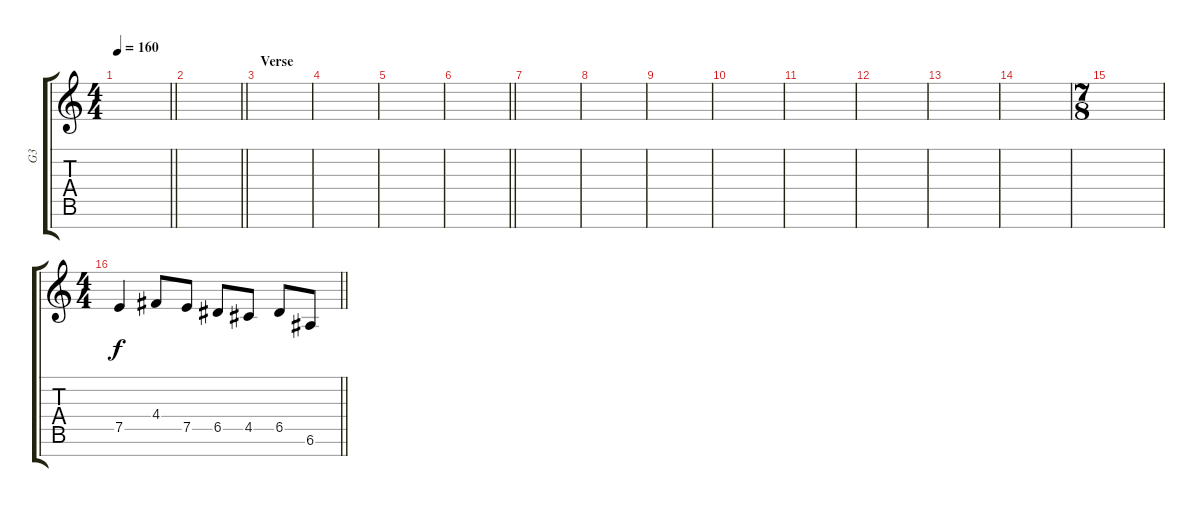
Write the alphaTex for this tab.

\track ("G3" "G3") {instrument distortionguitar}
\staff {score tabs}
\tuning (E4 B3 G3 D3 A2 E2 B1) {hide}
\ts (4 4)
\tempo 160
\clef g2
\barLineRight lightlight
\ks c
|
\barLineRight lightlight
|
\section ("" "Verse")
|
|
|
\barLineRight lightlight
|
|
|
|
|
|
|
|
|
\ts (7 8)
|
\ts (4 4)
\barLineRight lightlight
7.5.4 4.4.8 7.5.8 6.5.8 4.5.8 6.5.8 6.6.8
